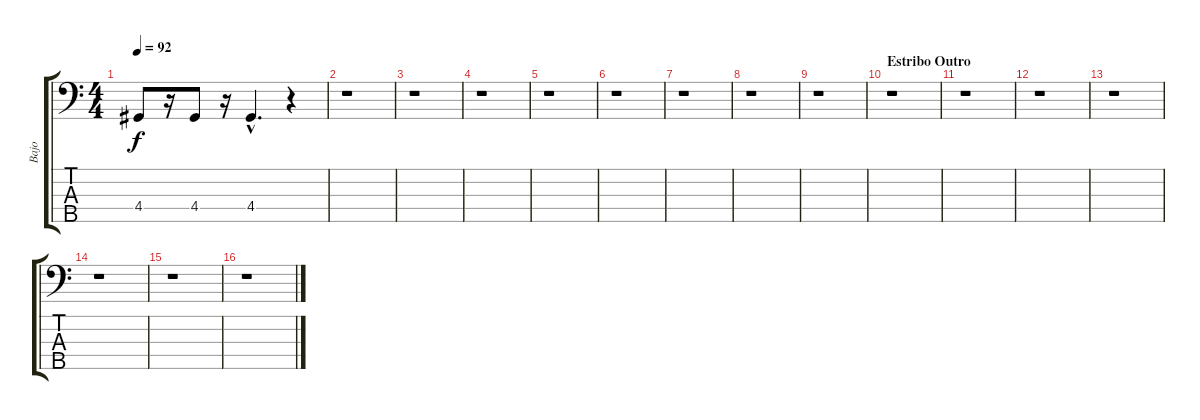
\track ("Bajo" "Bajo") {instrument electricbassfinger}
\staff {score tabs}
\tuning (G2 D2 A1 E1 B0) {hide}
\ts (4 4)
\tempo 92
\clef f4
\ks c
4.4.8{dy f} r.16 4.4.8 r.16 4.4{hac}.4{d} r.4 |
r.1 |
r.1 |
r.1 |
r.1 |
r.1 |
r.1 |
r.1 |
r.1 |
\section ("" "Estribo Outro")
r.1 |
r.1 |
r.1 |
r.1 |
r.1 |
r.1 |
r.1
